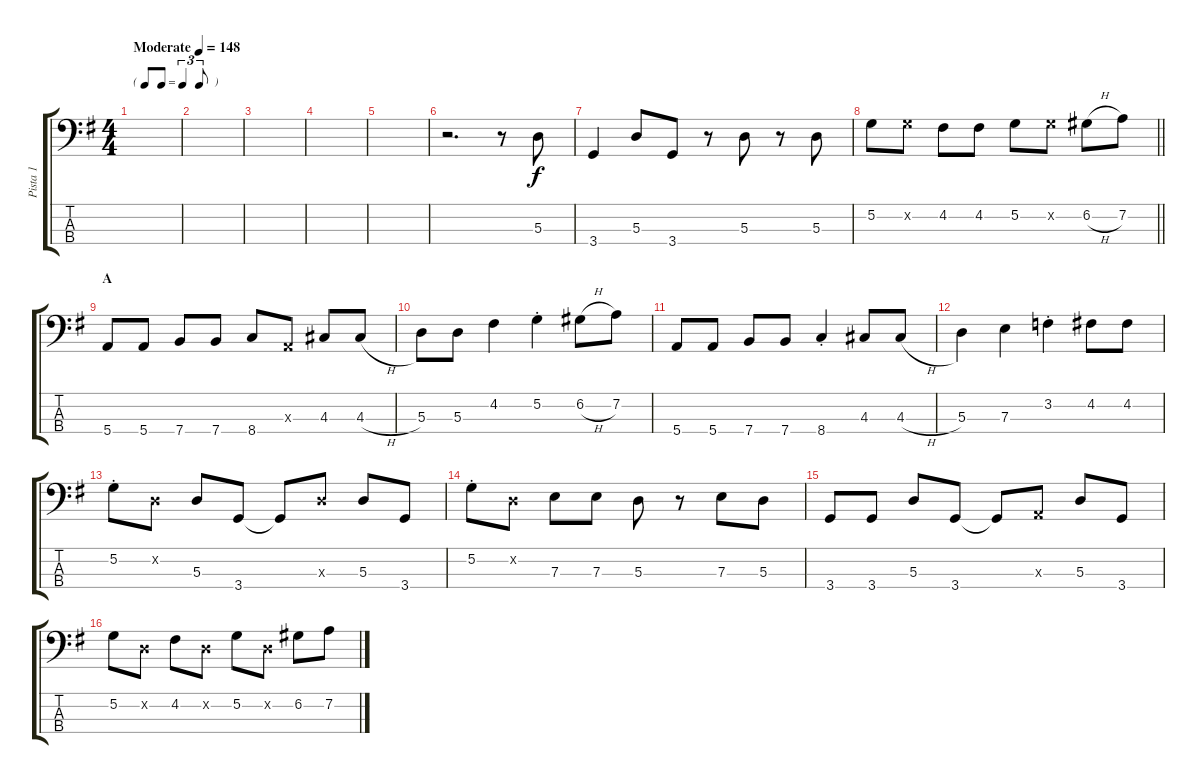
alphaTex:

\track ("Pista 1" "Pista 1") {instrument electricbassfinger}
\staff {score tabs}
\tuning (G2 D2 A1 E1) {hide}
\ts (4 4)
\tf triplet8th
\tempo (148 "Moderate")
\clef f4
\ks g
|
|
|
|
|
r.2{d} r.8 5.3.8 |
3.4.4 5.3.8 3.4.8 r.8 5.3.8 r.8 5.3.8 |
\barLineRight lightlight
5.2.8 5.2{x}.8 4.2.8 4.2.8 5.2.8 5.2{x}.8 6.2{h}.8 7.2.8 |
\section ("" "A")
5.4.8 5.4.8 7.4.8 7.4.8 8.4.8 0.3{x}.8 4.3.8 4.3{h}.8 |
5.3.8 5.3.8 4.2.4 5.2{st}.4 6.2{h}.8 7.2.8 |
5.4.8 5.4.8 7.4.8 7.4.8 8.4{st}.4 4.3.8 4.3{h}.8 |
5.3.4 7.3.4 3.2{st}.4 4.2.8 4.2.8 |
5.2{st}.8 0.2{x}.8 5.3.8 3.4.8 3.4{t}.8 5.3{x}.8 5.3.8 3.4.8 |
5.2{st}.8 0.2{x}.8 7.3.8 7.3.8 5.3.8 r.8 7.3.8 5.3.8 |
3.4.8 3.4.8 5.3.8 3.4.8 3.4{t}.8 0.3{x}.8 5.3.8 3.4.8 |
5.2.8 0.2{x}.8 4.2.8 0.2{x}.8 5.2.8 0.2{x}.8 6.2.8 7.2.8
